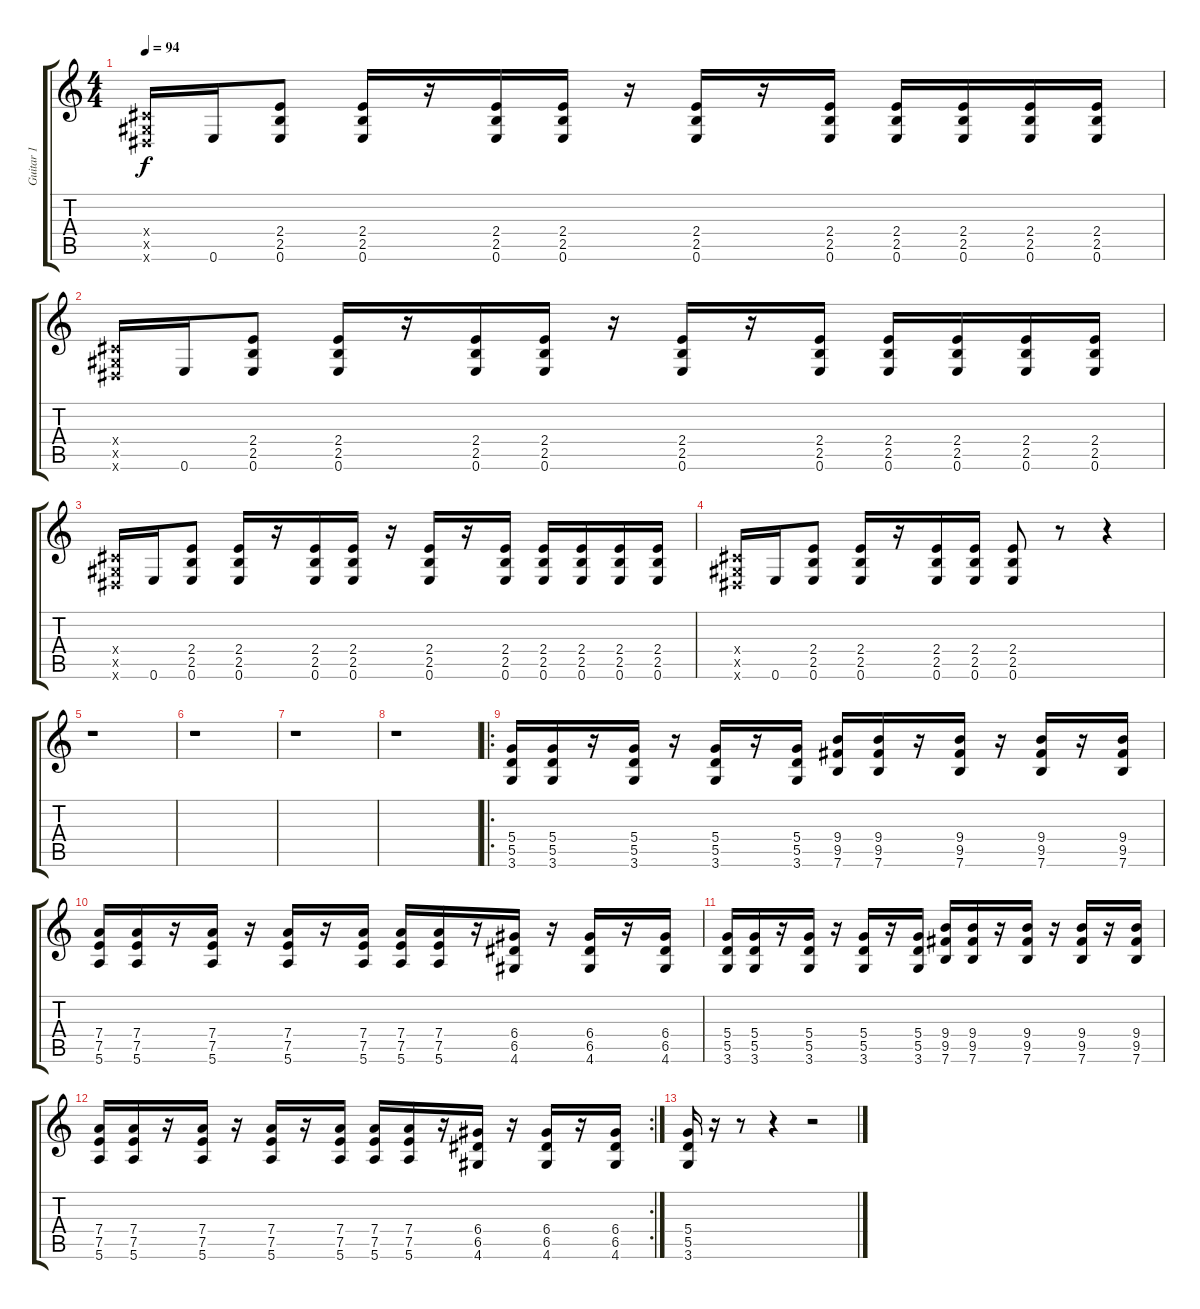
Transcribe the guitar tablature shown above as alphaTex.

\track ("Guitar 1" "Guitar 1") {instrument distortionguitar}
\staff {score tabs}
\tuning (E4 B3 G3 D3 A2 E2) {hide}
\ts (4 4)
\tempo 94
\clef g2
\ks c
(-1.4{x} -1.5{x} -1.6{x}).16{dy f} 0.6.16 (2.4 2.5 0.6).8 (2.4 2.5 0.6).16 r.16 (2.4 2.5 0.6).16 (2.4 2.5 0.6).16 r.16 (2.4 2.5 0.6).16 r.16 (2.4 2.5 0.6).16 (2.4 2.5 0.6).16 (2.4 2.5 0.6).16 (2.4 2.5 0.6).16 (2.4 2.5 0.6).16 |
(-1.4{x} -1.5{x} -1.6{x}).16 0.6.16 (2.4 2.5 0.6).8 (2.4 2.5 0.6).16 r.16 (2.4 2.5 0.6).16 (2.4 2.5 0.6).16 r.16 (2.4 2.5 0.6).16 r.16 (2.4 2.5 0.6).16 (2.4 2.5 0.6).16 (2.4 2.5 0.6).16 (2.4 2.5 0.6).16 (2.4 2.5 0.6).16 |
(-1.4{x} -1.5{x} -1.6{x}).16 0.6.16 (2.4 2.5 0.6).8 (2.4 2.5 0.6).16 r.16 (2.4 2.5 0.6).16 (2.4 2.5 0.6).16 r.16 (2.4 2.5 0.6).16 r.16 (2.4 2.5 0.6).16 (2.4 2.5 0.6).16 (2.4 2.5 0.6).16 (2.4 2.5 0.6).16 (2.4 2.5 0.6).16 |
(-1.4{x} -1.5{x} -1.6{x}).16 0.6.16 (2.4 2.5 0.6).8 (2.4 2.5 0.6).16 r.16 (2.4 2.5 0.6).16 (2.4 2.5 0.6).16 (2.4 2.5 0.6).8 r.8 r.4 |
r.1 |
r.1 |
r.1 |
r.1 |
\ro
(5.4 5.5 3.6).16 (5.4 5.5 3.6).16 r.16 (5.4 5.5 3.6).16 r.16 (5.4 5.5 3.6).16 r.16 (5.4 5.5 3.6).16 (9.4 9.5 7.6).16 (9.4 9.5 7.6).16 r.16 (9.4 9.5 7.6).16 r.16 (9.4 9.5 7.6).16 r.16 (9.4 9.5 7.6).16 |
(7.4 7.5 5.6).16 (7.4 7.5 5.6).16 r.16 (7.4 7.5 5.6).16 r.16 (7.4 7.5 5.6).16 r.16 (7.4 7.5 5.6).16 (7.4 7.5 5.6).16 (7.4 7.5 5.6).16 r.16 (6.4 6.5 4.6).16 r.16 (6.4 6.5 4.6).16 r.16 (6.4 6.5 4.6).16 |
(5.4 5.5 3.6).16 (5.4 5.5 3.6).16 r.16 (5.4 5.5 3.6).16 r.16 (5.4 5.5 3.6).16 r.16 (5.4 5.5 3.6).16 (9.4 9.5 7.6).16 (9.4 9.5 7.6).16 r.16 (9.4 9.5 7.6).16 r.16 (9.4 9.5 7.6).16 r.16 (9.4 9.5 7.6).16 |
\rc 2
(7.4 7.5 5.6).16 (7.4 7.5 5.6).16 r.16 (7.4 7.5 5.6).16 r.16 (7.4 7.5 5.6).16 r.16 (7.4 7.5 5.6).16 (7.4 7.5 5.6).16 (7.4 7.5 5.6).16 r.16 (6.4 6.5 4.6).16 r.16 (6.4 6.5 4.6).16 r.16 (6.4 6.5 4.6).16 |
(5.4 5.5 3.6).16 r.16 r.8 r.4 r.2
